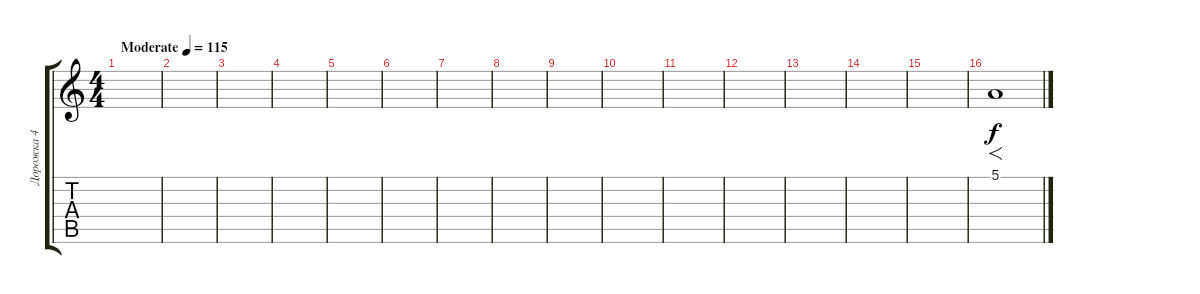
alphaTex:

\track ("Дорожка 4" "Дорожка 4") {instrument violin}
\staff {score tabs}
\tuning (E4 B3 G3 D3 A2 E2) {hide}
\ts (4 4)
\tempo (115 "Moderate")
\clef g2
\ks c
|
|
|
|
|
|
|
|
|
|
|
|
|
|
|
5.1.1{f}
